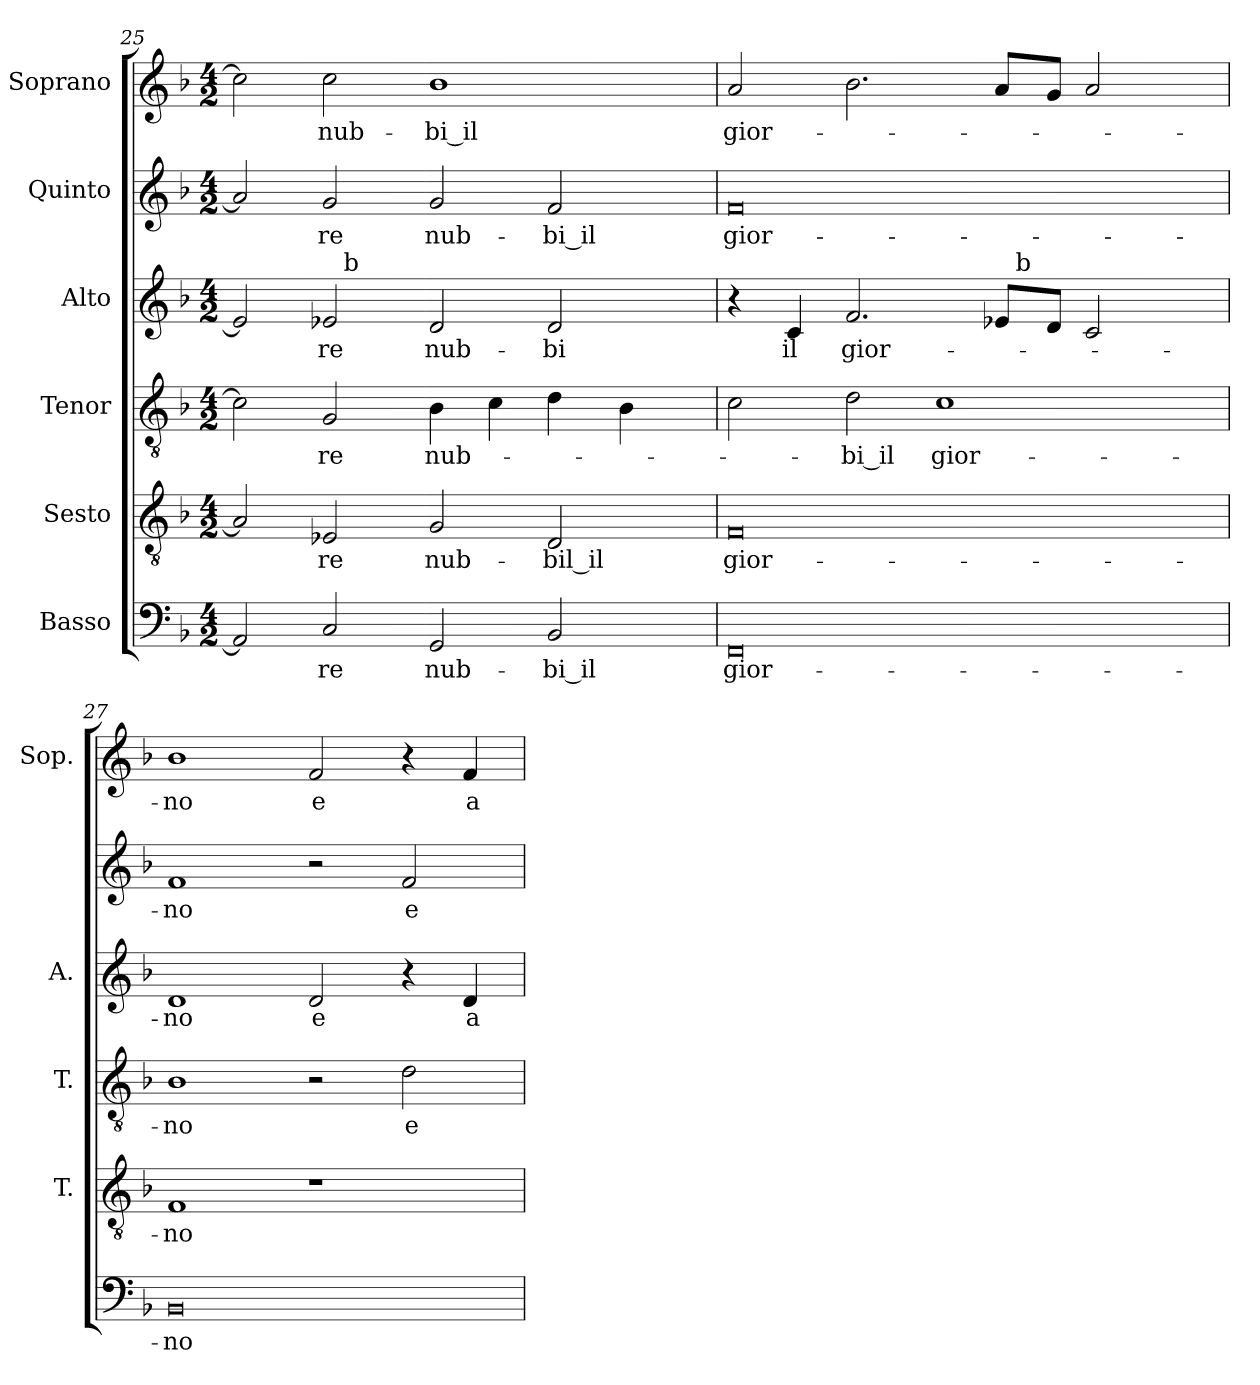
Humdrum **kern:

**kern	**text	**kern	**text	**kern	**text	**kern	**text	**kern	**text	**kern	**text
*part6	*part6	*part5	*part5	*part4	*part4	*part3	*part3	*part2	*part2	*part1	*part1
*staff6	*staff6	*staff5	*staff5	*staff4	*staff4	*staff3	*staff3	*staff2	*staff2	*staff1	*staff1
*I"Basso	*	*I"Sesto	*	*I"Tenor	*	*I"Alto	*	*I"Quinto	*	*I"Soprano	*
*	*	*I'T.	*	*I'T.	*	*I'A.	*	*	*	*I'Sop.	*
*clefF4	*	*clefGv2	*	*clefGv2	*	*clefG2	*	*clefG2	*	*clefG2	*
*	*	*ITrd7c12	*	*ITrd7c12	*	*	*	*	*	*	*
*k[b-]	*	*k[b-]	*	*k[b-]	*	*k[b-]	*	*k[b-]	*	*k[b-]	*
*F:	*	*F:	*	*F:	*	*F:	*	*F:	*	*F:	*
*M4/2	*	*M4/2	*	*M4/2	*	*M4/2	*	*M4/2	*	*M4/2	*
=25	=25	=25	=25	=25	=25	=25	=25	=25	=25	=25	=25
*	*	*	*	*	*	*^	*	*	*	*	*
2AA-i/]	.	2AA-i/]	.	2Ci\]	.	2e-i/]	2ryy	.	2a-i/]	.	2cci\]	.
!	!LO:LY:b:color=#000000	!	!	!	!	!	!	!	!	!	!	!
!	!	!	!LO:LY:b:color=#000000	!	!	!	!	!	!	!	!	!
!	!	!	!	!	!LO:LY:b:color=#000000	!	!	!	!	!	!	!
!	!	!	!	!	!	!	!	!LO:LY:b:color=#000000	!	!	!	!
!	!	!	!	!	!	!	!	!	!	!LO:LY:b:color=#000000	!	!
!	!	!	!	!	!	!	!	!	!	!	!	!LO:LY:b:color=#000000
2Ci/	-re	2EE-Xi/	-re	2GGi/	-re	2e-i/	32ryy	-re	2gi/	-re	2cci\	nub-
.	.	.	.	.	.	.	256ryy	.	.	.	.	.
!	!	!	!	!	!	!	!LO:TX:a:t=b	!	!	!	!	!
.	.	.	.	.	.	.	1ryy	.	.	.	.	.
!	!LO:LY:b:color=#000000	!	!	!	!	!	!	!	!	!	!	!
!	!	!	!LO:LY:b:color=#000000	!	!	!	!	!	!	!	!	!
!	!	!	!	!	!LO:LY:b:color=#000000	!	!	!	!	!	!	!
!	!	!	!	!	!	!	!	!LO:LY:b:color=#000000	!	!	!	!
!	!	!	!	!	!	!	!	!	!	!LO:LY:b:color=#000000	!	!
!	!	!	!	!	!	!	!	!	!	!	!	!LO:LY:b:color=#000000
2GGi/	nub-	2GGi/	nub-	4BB-i\	nub-	2di/	.	nub-	2gi/	nub-	1b-i	-bi_il
.	.	.	.	4Ci\	.	.	.	.	.	.	.	.
!	!LO:LY:b:color=#000000	!	!	!	!	!	!	!	!	!	!	!
!	!	!	!LO:LY:b:color=#000000	!	!	!	!	!	!	!	!	!
!	!	!	!	!	!	!	!	!LO:LY:b:color=#000000	!	!	!	!
!	!	!	!	!	!	!	!	!	!	!LO:LY:b:color=#000000	!	!
2BB-i/	-bi_il	2DDi/	-bil_il	4Di\	.	2di/	.	-bi	2fi/	-bi_il	.	.
.	.	.	.	.	.	.	4ryy	.	.	.	.	.
.	.	.	.	4BB-i\	.	.	.	.	.	.	.	.
.	.	.	.	.	.	.	8ryy	.	.	.	.	.
.	.	.	.	.	.	.	16ryy	.	.	.	.	.
.	.	.	.	.	.	.	64..ryy	.	.	.	.	.
=26	=26	=26	=26	=26	=26	=26	=26	=26	=26	=26	=26	=26
!	!LO:LY:b:color=#000000	!	!	!	!	!	!	!	!	!	!	!
!	!	!	!LO:LY:b:color=#000000	!	!	!	!	!	!	!	!	!
!	!	!	!	!	!	!	!	!	!	!LO:LY:b:color=#000000	!	!
!	!	!	!	!	!	!	!	!	!	!	!	!LO:LY:b:color=#000000
0FFi	gior-	0FFi	gior-	2Ci\	.	4r	1ryy	.	0fi	gior-	2ai/	gior-
!	!	!	!	!	!	!	!	!LO:LY:b:color=#000000	!	!	!	!
.	.	.	.	.	.	4ci/	.	il	.	.	.	.
!	!	!	!	!	!LO:LY:b:color=#000000	!	!	!	!	!	!	!
!	!	!	!	!	!	!	!	!LO:LY:b:color=#000000	!	!	!	!
.	.	.	.	2Di\	-bi_il	2.fi/	.	gior-	.	.	2.b-i\	.
!	!	!	!	!	!LO:LY:b:color=#000000	!	!	!	!	!	!	!
.	.	.	.	1Ci	gior-	.	4ryy	.	.	.	.	.
.	.	.	.	.	.	8e-i/L	32ryy	.	.	.	8ai/L	.
.	.	.	.	.	.	.	256ryy	.	.	.	.	.
!	!	!	!	!	!	!	!LO:TX:a:t=b	!	!	!	!	!
.	.	.	.	.	.	.	2ryy	.	.	.	.	.
.	.	.	.	.	.	8di/J	.	.	.	.	8gi/J	.
.	.	.	.	.	.	2ci/	.	.	.	.	2ai/	.
.	.	.	.	.	.	.	8ryy	.	.	.	.	.
.	.	.	.	.	.	.	16ryy	.	.	.	.	.
.	.	.	.	.	.	.	64..ryy	.	.	.	.	.
*	*	*	*	*	*	*v	*v	*	*	*	*	*
=27	=27	=27	=27	=27	=27	=27	=27	=27	=27	=27	=27
*	*	*	*	*	*	*^	*	*	*	*	*
!	!LO:LY:b:color=#000000	!	!	!	!	!	!	!	!	!	!	!
*	*	*	*	*	*	*v	*v	*	*	*	*	*
*	*	*	*	*	*	*^	*	*	*	*	*
!	!	!	!LO:LY:b:color=#000000	!	!	!	!	!	!	!	!	!
*	*	*	*	*	*	*v	*v	*	*	*	*	*
*	*	*	*	*	*	*^	*	*	*	*	*
!	!	!	!	!	!LO:LY:b:color=#000000	!	!	!	!	!	!	!
*	*	*	*	*	*	*v	*v	*	*	*	*	*
*	*	*	*	*	*	*^	*	*	*	*	*
!	!	!	!	!	!	!	!	!LO:LY:b:color=#000000	!	!	!	!
*	*	*	*	*	*	*v	*v	*	*	*	*	*
*	*	*	*	*	*	*^	*	*	*	*	*
!	!	!	!	!	!	!	!	!	!	!LO:LY:b:color=#000000	!	!
*	*	*	*	*	*	*v	*v	*	*	*	*	*
*	*	*	*	*	*	*^	*	*	*	*	*
!	!	!	!	!	!	!	!	!	!	!	!	!LO:LY:b:color=#000000
*	*	*	*	*	*	*v	*v	*	*	*	*	*
0BB-i	-no	1FFi	-no	1BB-i	-no	1di	-no	1fi	-no	1b-i	-no
!	!	!	!	!	!	!	!LO:LY:b:color=#000000	!	!	!	!
!	!	!	!	!	!	!	!	!	!	!	!LO:LY:b:color=#000000
.	.	1r	.	2r	.	2di/	e	2r	.	2fi/	e
!	!	!	!	!	!LO:LY:b:color=#000000	!	!	!	!	!	!
!	!	!	!	!	!	!	!	!	!LO:LY:b:color=#000000	!	!
.	.	.	.	2Di\	e	4r	.	2fi/	e	4r	.
!	!	!	!	!	!	!	!LO:LY:b:color=#000000	!	!	!	!
!	!	!	!	!	!	!	!	!	!	!	!LO:LY:b:color=#000000
.	.	.	.	.	.	4di/	a	.	.	4fi/	a
=	=	=	=	=	=	=	=	=	=	=	=
*-	*-	*-	*-	*-	*-	*-	*-	*-	*-	*-	*-
